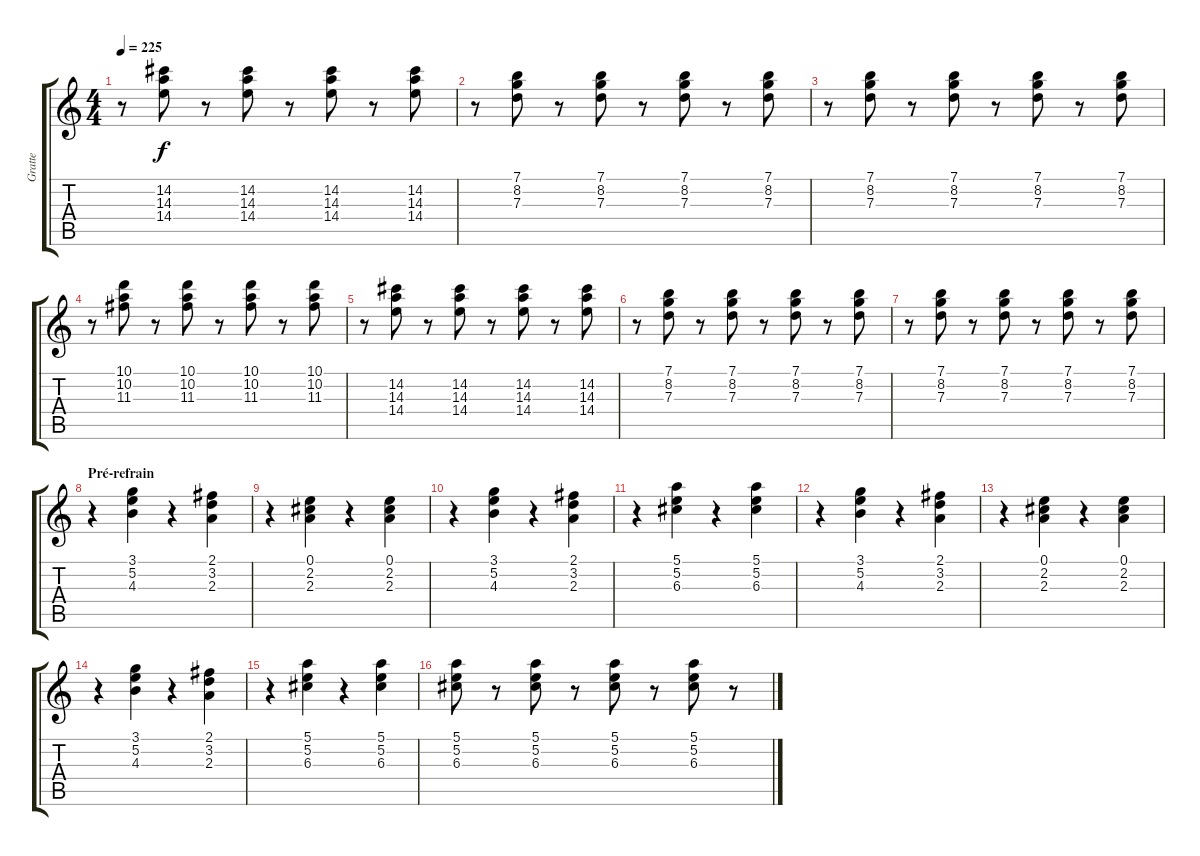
\track ("Gratte" "Gratte") {instrument electricguitarclean}
\staff {score tabs}
\tuning (E4 B3 G3 D3 A2 E2) {hide}
\ts (4 4)
\tempo 225
\clef g2
\ks c
r.8{dy f} (14.2 14.3 14.4).8 r.8 (14.2 14.3 14.4).8 r.8 (14.2 14.3 14.4).8 r.8 (14.2 14.3 14.4).8 |
r.8 (7.1 8.2 7.3).8 r.8 (7.1 8.2 7.3).8 r.8 (7.1 8.2 7.3).8 r.8 (7.1 8.2 7.3).8 |
r.8 (7.1 8.2 7.3).8 r.8 (7.1 8.2 7.3).8 r.8 (7.1 8.2 7.3).8 r.8 (7.1 8.2 7.3).8 |
r.8 (10.1 10.2 11.3).8 r.8 (10.1 10.2 11.3).8 r.8 (10.1 10.2 11.3).8 r.8 (10.1 10.2 11.3).8 |
r.8 (14.2 14.3 14.4).8 r.8 (14.2 14.3 14.4).8 r.8 (14.2 14.3 14.4).8 r.8 (14.2 14.3 14.4).8 |
r.8 (7.1 8.2 7.3).8 r.8 (7.1 8.2 7.3).8 r.8 (7.1 8.2 7.3).8 r.8 (7.1 8.2 7.3).8 |
r.8 (7.1 8.2 7.3).8 r.8 (7.1 8.2 7.3).8 r.8 (7.1 8.2 7.3).8 r.8 (7.1 8.2 7.3).8 |
\section ("" "Pré-refrain")
r.4 (3.1 5.2 4.3).4 r.4 (2.1 3.2 2.3).4 |
r.4 (0.1 2.2 2.3).4 r.4 (0.1 2.2 2.3).4 |
r.4 (3.1 5.2 4.3).4 r.4 (2.1 3.2 2.3).4 |
r.4 (5.1 5.2 6.3).4 r.4 (5.1 5.2 6.3).4 |
r.4 (3.1 5.2 4.3).4 r.4 (2.1 3.2 2.3).4 |
r.4 (0.1 2.2 2.3).4 r.4 (0.1 2.2 2.3).4 |
r.4 (3.1 5.2 4.3).4 r.4 (2.1 3.2 2.3).4 |
r.4 (5.1 5.2 6.3).4 r.4 (5.1 5.2 6.3).4 |
(5.1 5.2 6.3).8 r.8 (5.1 5.2 6.3).8 r.8 (5.1 5.2 6.3).8 r.8 (5.1 5.2 6.3).8 r.8
